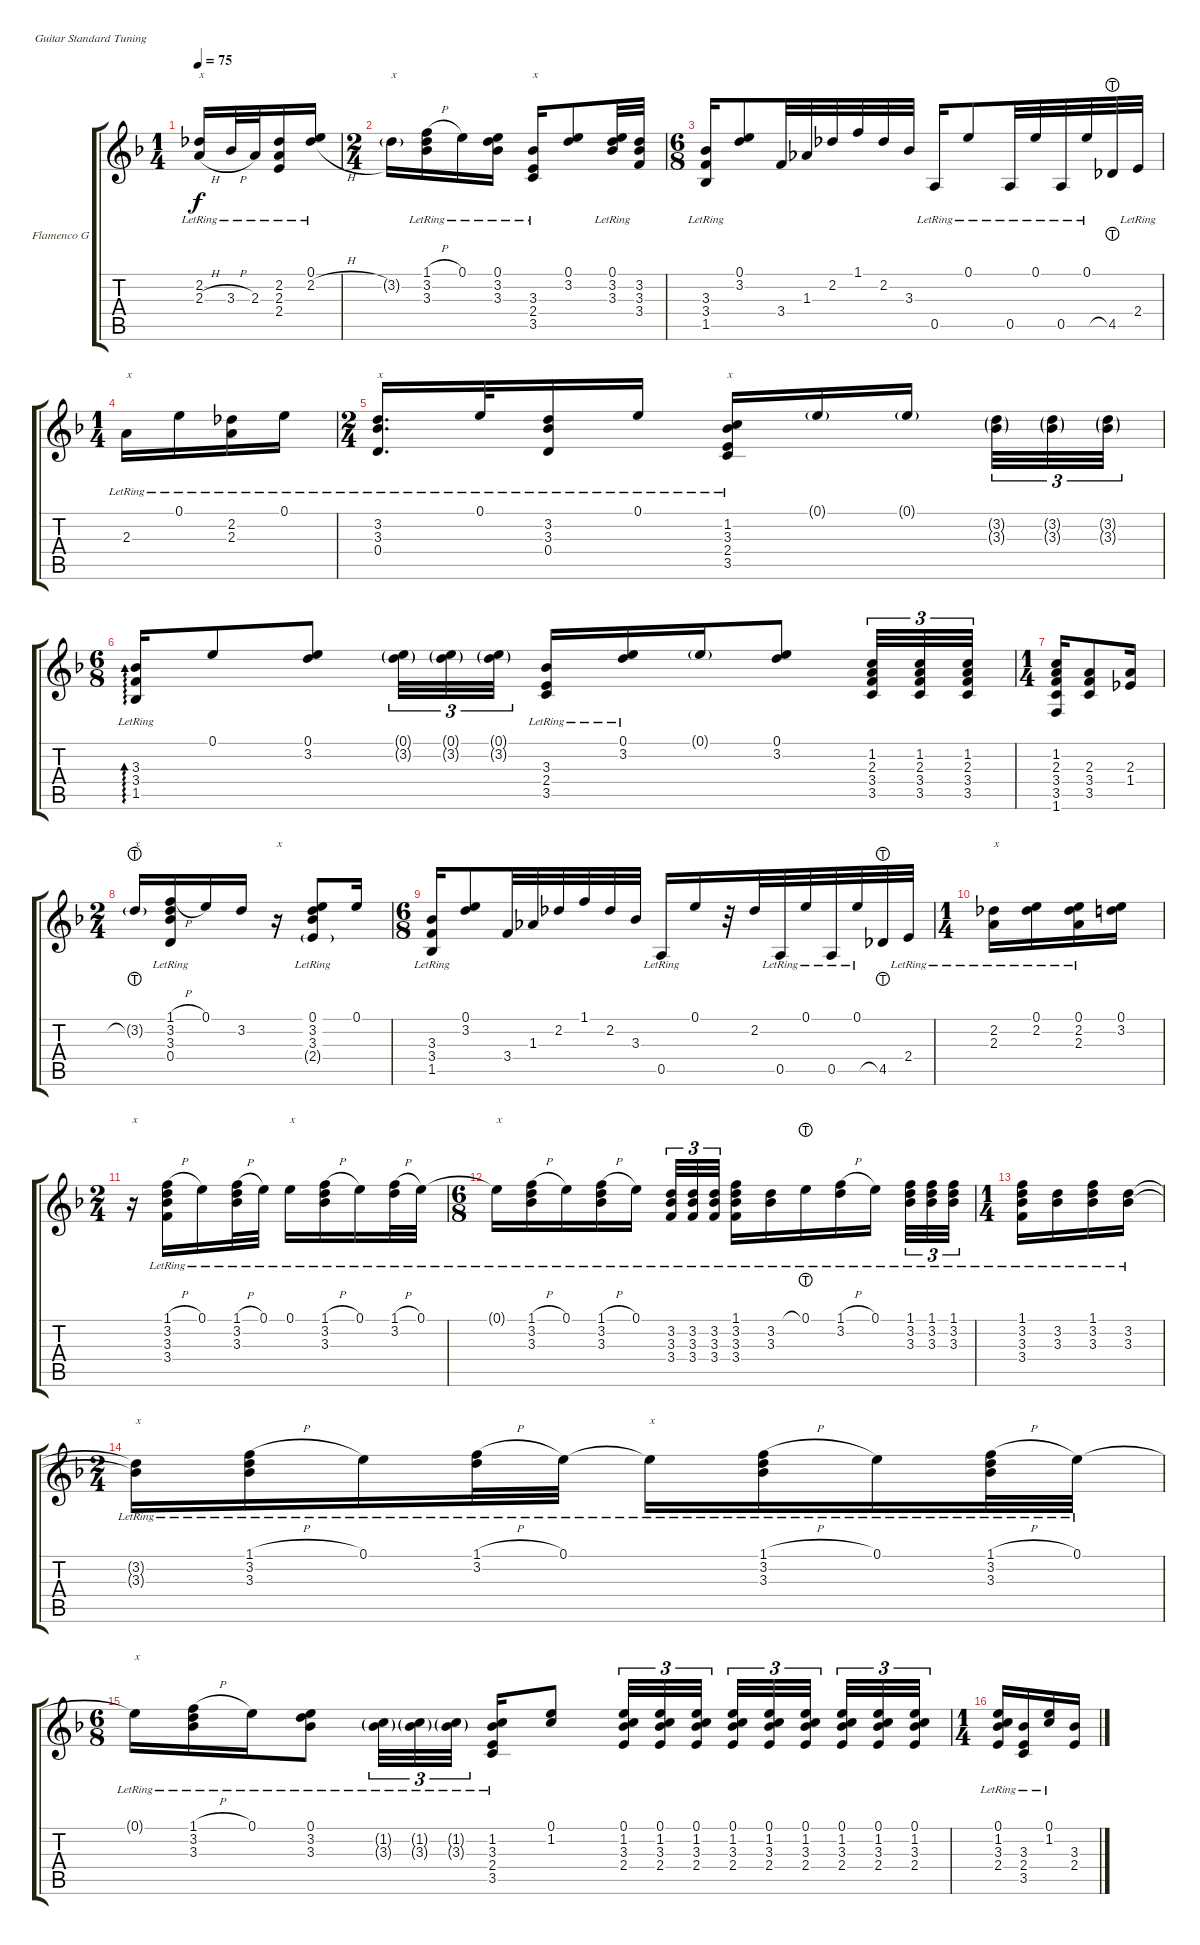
\defaultSystemsLayout 4
\bracketExtendMode groupsimilarinstruments
\firstSystemTrackNameOrientation horizontal
\otherSystemsTrackNameOrientation horizontal
\track ("Flamenco Guitar" "Flamenco G") {instrument acousticguitarnylon}
\staff {score tabs}
\tuning (E4 B3 G3 D3 A2 E2)
\ts (1 4)
\tempo 75
\clef g2
\scale
0.192178
\ks f
(2.3{h lr} 2.2{lr}).16{txt "x" dy f} 3.3{h lr}.32 2.3{lr}.32 (2.4{lr} 2.3{lr} 2.2{lr}).16 (0.1{lr} 2.2{h lr}).16 |
\ts (2 4)
3.2{g}.16{txt "x"} (1.1{h lr} 3.2{lr} 3.3{lr}).16 0.1{lr}.16 (0.1{lr} 3.2{lr} 3.3{lr}).16 (3.5{lr} 2.4{lr} 3.3{lr}).16{txt "x"} (0.1 3.2).8 (0.1{lr} 3.2 3.3).32 (3.2 3.3 3.4).32 |
\ts (6 8)
(1.5{lr} 3.4 3.3).16 (0.1 3.2).8 3.4.32 1.3.32 2.2.32 1.1.32 2.2.32 3.3.32 0.5{lr}.16 0.1{lr}.8 0.5{lr}.32 0.1{lr}.32 0.5{lr}.32 0.1{lr}.32 4.5{lht}.32 2.4{lr}.32 |
\ts (1 4)
2.3{lr}.16{txt "x"} 0.1{lr}.16 (2.3{lr} 2.2{lr}).16 0.1{lr}.16 |
\ts (2 4)
\scale
0.377066 (0.4{lr} 3.3{lr} 3.2{lr}).16{d txt "x"} 0.1{lr}.32 (3.3{lr} 3.2{lr} 0.4{lr}).16 0.1{lr}.16 (1.2{lr} 3.3{lr} 2.4{lr} 3.5{lr}).16{txt "x"} 0.1{g}.16 0.1{g}.16 (3.3{g} 3.2{g}).32{tu (3 2)} (3.2{g} 3.3{g}).32{tu (3 2)} (3.3{g} 3.2{g}).32{tu (3 2)} |
\ts (6 8)
\scale
0.474113 (1.5{lr} 3.4 3.3).16{ad 0} 0.1.8 (0.1 3.2).8 (0.1{g} 3.2{g}).32{tu (3 2)} (0.1{g} 3.2{g}).32{tu (3 2)} (0.1{g} 3.2{g}).32{tu (3 2)} (3.5{lr} 2.4 3.3).16 (0.1 3.2{lr}).16 0.1{g}.16 (0.1 3.2).8 (3.5 3.4 2.3 1.2).32{tu (3 2)} (3.5 3.4 2.3 1.2).32{tu (3 2)} (3.5 3.4 2.3 1.2).32{tu (3 2)} |
\ts (1 4)
\scale
0.148072 (3.5 3.4 2.3 1.2 1.6).16 (2.3 3.4 3.5).8 (1.4 2.3).16 |
\ts (2 4)
3.2{lht g}.16{txt "x"} (1.1{h} 3.2 3.3 0.4{lr}).16 0.1.16 3.2.16 r.16{txt "x"} (0.1{lr} 3.2{lr} 3.3{lr} 2.4{g lr}).8 0.1.16 |
\ts (6 8)
(1.5{lr} 3.4 3.3).16 (0.1 3.2).8 3.4.32 1.3.32 2.2.32 1.1.32 2.2.32 3.3.32 0.5{lr}.16 0.1.16 r.32 2.2.32 0.5{lr}.32 0.1{lr}.32 0.5{lr}.32 0.1{lr}.32 4.5{lht}.32 2.4{lr}.32 |
\ts (1 4)
(2.3{lr} 2.2{lr}).16{txt "x"} (0.1{lr} 2.2{lr}).16 (2.3{lr} 2.2{lr} 0.1{lr}).16 (3.2 0.1).16 |
\ts (2 4)
r.16{txt "x"} (1.1{h lr} 3.2{lr} 3.3{lr} 3.4{lr}).16 0.1{lr}.16 (1.1{h lr} 3.2{lr} 3.3{lr}).32 0.1{lr}.32 0.1{lr}.16{txt "x"} (1.1{h lr} 3.2{lr} 3.3{lr}).16 0.1{lr}.16 (1.1{h lr} 3.2{lr}).32 0.1{lr}.32 |
\ts (6 8)
0.1{lr t}.16{txt "x"} (3.2{lr} 3.3{lr} 1.1{h lr}).16 0.1{lr}.16 (1.1{h lr} 3.2{lr} 3.3{lr}).16 0.1{lr}.16 (3.4{lr} 3.3{lr} 3.2{lr}).32{tu (3 2)} (3.4{lr} 3.3{lr} 3.2{lr}).32{tu (3 2)} (3.4{lr} 3.3{lr} 3.2{lr}).32{tu (3 2)} (3.4{lr} 3.3{lr} 3.2{lr} 1.1{lr}).16 (3.2{lr} 3.3{lr}).16 0.1{lht lr}.16 (1.1{h lr} 3.2{lr}).16 0.1{lr}.16 (1.1{lr} 3.2{lr} 3.3{lr}).32{tu (3 2)} (1.1{lr} 3.2{lr} 3.3{lr}).32{tu (3 2)} (1.1{lr} 3.2{lr} 3.3{lr}).32{tu (3 2)} |
\ts (1 4)
(1.1{lr} 3.2{lr} 3.3{lr} 3.4{lr}).16 (3.2{lr} 3.3{lr}).16 (3.3{lr} 3.2{lr} 1.1{lr}).16 (3.3{lr} 3.2{lr}).16 |
\ts (2 4)
\scale
0.280333 (3.2{lr t} 3.3{lr t}).16{txt "x"} (1.1{h lr} 3.2{lr} 3.3{lr}).16 0.1{lr}.16 (1.1{h lr} 3.2{lr}).32 0.1{lr}.32 0.1{lr t}.16{txt "x"} (1.1{h lr} 3.2{lr} 3.3{lr}).16 0.1{lr}.16 (1.1{h lr} 3.2{lr} 3.3{lr}).32 0.1{lr}.32 |
\ts (6 8)
\scale
0.551654 0.1{lr t}.16{txt "x"} (1.1{h lr} 3.2{lr} 3.3{lr}).16 0.1{lr}.16 (3.2{lr} 0.1{lr} 3.3{lr}).8 (1.2{g lr} 3.3{g lr}).32{tu (3 2)} (1.2{g lr} 3.3{g lr}).32{tu (3 2)} (1.2{g lr} 3.3{g lr}).32{tu (3 2)} (3.5{lr} 2.4{lr} 3.3{lr} 1.2{lr}).16 (0.1 1.2).8 (1.2 0.1 3.3 2.4).32{tu (3 2)} (1.2 0.1 3.3 2.4).32{tu (3 2)} (1.2 0.1 3.3 2.4).32{tu (3 2)} (1.2 0.1 3.3 2.4).32{tu (3 2)} (1.2 0.1 3.3 2.4).32{tu (3 2)} (1.2 0.1 3.3 2.4).32{tu (3 2)} (1.2 0.1 3.3 2.4).32{tu (3 2)} (1.2 0.1 3.3 2.4).32{tu (3 2)} (1.2 0.1 3.3 2.4).32{tu (3 2)} |
\ts (1 4)
\scale
0.167334 (1.2{lr} 0.1{lr} 3.3{lr} 2.4{lr}).16 (3.5{lr} 2.4{lr} 3.3{lr}).16 (0.1{lr} 1.2{lr}).16 (3.3 2.4).16
